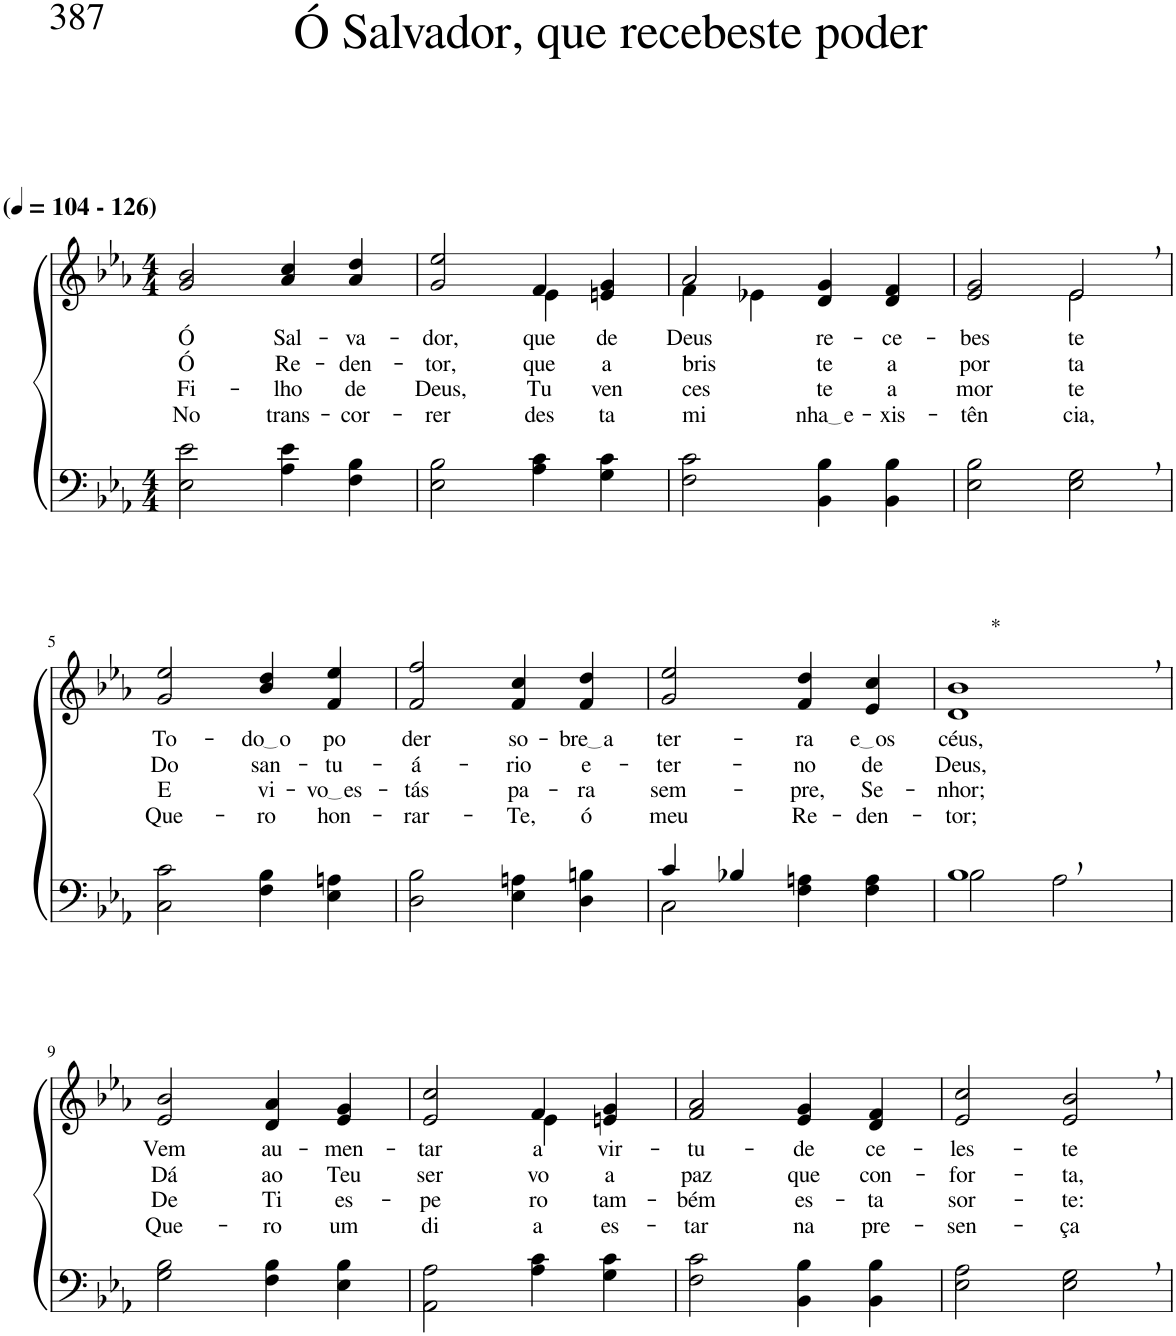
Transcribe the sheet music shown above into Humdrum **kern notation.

**kern	**kern	**text	**text	**text	**text
*part2	*part1	*part1	*part1	*part1	*part1
*staff2	*staff1	*staff1	*staff1	*staff1	*staff1
*I"Parte III e IV	*I"Parte I e II	*	*	*	*
*clefF4	*clefG2	*	*	*	*
*Trd1c2	*Trd1c2	*	*	*	*
*k[b-e-a-]	*k[b-e-a-]	*	*	*	*
*M4/4	*M4/4	*	*	*	*
*MM104	*MM104	*	*	*	*
=1	=1	=1	=1	=1	=1
!	!LO:TX:a:B:t=(	!	!	!	!
!	!LO:TX:a:B:t=- 126)	!	!	!	!
!	!	!LO:LY:b	!LO:LY:b	!LO:LY:b	!LO:LY:b
2E-\ 2e-\	2g/ 2b-/	Ó	Ó	Fi-	No
!	!	!LO:LY:b	!LO:LY:b	!LO:LY:b	!LO:LY:b
4A-\ 4e-\	4a-/ 4cc/	Sal-	Re-	-lho	trans-
!	!	!LO:LY:b	!LO:LY:b	!LO:LY:b	!LO:LY:b
4F\ 4B-\	4a-/ 4dd/	-va-	-den-	de	-cor-
=2	=2	=2	=2	=2	=2
!	!	!LO:LY:b	!LO:LY:b	!LO:LY:b	!LO:LY:b
*	*^	*	*	*	*
2E-\ 2B-\	2g/ 2ee-/	2ryy	-dor,	-tor,	Deus,	-rer
!	!	!	!LO:LY:b	!LO:LY:b	!LO:LY:b	!LO:LY:b
4A-\ 4c\	4f/	4e-\	que	que	Tu	des-
!	!	!	!LO:LY:b	!LO:LY:b	!LO:LY:b	!LO:LY:b
4G\ 4c\	4en/ 4g/	4ryy	de	a-	ven-	-ta
=3	=3	=3	=3	=3	=3	=3
!	!	!	!LO:LY:b	!LO:LY:b	!LO:LY:b	!LO:LY:b
2F\ 2c\	2a-/	4f\	Deus	-bris-	-ces-	mi-
.	.	4e-X\	.	.	.	.
!	!	!	!LO:LY:b	!LO:LY:b	!LO:LY:b	!LO:LY:b
4BB-\ 4B-\	4d/ 4g/	2ryy	re-	-te	-te	nha e
!	!	!	!LO:LY:b	!LO:LY:b	!LO:LY:b	!LO:LY:b
4BB-\ 4B-\	4d/ 4f/	.	-ce-	a	a	-xis-
=4	=4	=4	=4	=4	=4	=4
!	!	!	!LO:LY:b	!LO:LY:b	!LO:LY:b	!LO:LY:b
2E-\ 2B-\	2e-/ 2g/	2ryy	-bes-	por-	mor-	-tên-
!	!	!	!LO:LY:b	!LO:LY:b	!LO:LY:b	!LO:LY:b
2E-\, 2G\,	2e-,/	2e-\	-te	-ta	-te	-cia,
!!LO:LB:g=z
=5	=5	=5	=5	=5	=5	=5
!	!	!	!LO:LY:b	!LO:LY:b	!LO:LY:b	!LO:LY:b
*	*v	*v	*	*	*	*
2C\ 2c\	2g/ 2ee-/	To-	Do	-E	Que-
!	!	!LO:LY:b	!LO:LY:b	!LO:LY:b	!LO:LY:b
4F\ 4B-\	4b-/ 4dd/	do o	san-	vi-	-ro
!	!	!LO:LY:b	!LO:LY:b	!LO:LY:b	!LO:LY:b
4E-\ 4An\	4f/ 4ee-/	po	-tu-	vo es	hon-
=6	=6	=6	=6	=6	=6
!	!	!LO:LY:b	!LO:LY:b	!LO:LY:b	!LO:LY:b
2D\ 2B-\	2f/ 2ff/	der	-á-	-tás	-rar-
!	!	!LO:LY:b	!LO:LY:b	!LO:LY:b	!LO:LY:b
4E-\ 4An\	4f/ 4cc/	so-	-rio	pa-	-Te,
!	!	!LO:LY:b	!LO:LY:b	!LO:LY:b	!LO:LY:b
4D\ 4Bn\	4f/ 4dd/	bre a	e-	-ra	ó
=7	=7	=7	=7	=7	=7
*^	*	*	*	*	*
!	!	!	!LO:LY:b	!LO:LY:b	!LO:LY:b	!LO:LY:b
4c/	2C\	2g/ 2ee-/	ter-	-ter-	sem-	meu
4B-X/	.	.	.	.	.	.
!	!	!	!LO:LY:b	!LO:LY:b	!LO:LY:b	!LO:LY:b
2ryy	4F\ 4An\	4f/ 4dd/	-ra	-no	-pre,	Re-
!	!	!	!LO:LY:b	!LO:LY:b	!LO:LY:b	!LO:LY:b
.	4F\ 4A\	4e-/ 4cc/	e os	de	Se-	-den-
=8	=8	=8	=8	=8	=8	=8
!	!	!LO:TX:a:t=*	!	!	!	!
!	!	!	!LO:LY:b	!LO:LY:b	!LO:LY:b	!LO:LY:b
1B-,	2B-\	1d, 1b-,	céus,	Deus,	-nhor;	-tor;
.	2A-\	.	.	.	.	.
!!LO:LB:g=z
=9	=9	=9	=9	=9	=9	=9
!	!	!	!LO:LY:b	!LO:LY:b	!LO:LY:b	!LO:LY:b
*v	*v	*	*	*	*	*
2G\ 2B-\	2e-/ 2b-/	Vem	Dá	De	Que-
!	!	!LO:LY:b	!LO:LY:b	!LO:LY:b	!LO:LY:b
4F\ 4B-\	4d/ 4a-/	au-	ao	Ti	-ro
!	!	!LO:LY:b	!LO:LY:b	!LO:LY:b	!LO:LY:b
4E-\ 4B-\	4e-/ 4g/	-men-	Teu	es-	um
=10	=10	=10	=10	=10	=10
!	!	!LO:LY:b	!LO:LY:b	!LO:LY:b	!LO:LY:b
*	*^	*	*	*	*
2AA-\ 2A-\	2e-/ 2cc/	2ryy	-tar	ser-	-pe-	di-
!	!	!	!LO:LY:b	!LO:LY:b	!LO:LY:b	!LO:LY:b
4A-\ 4c\	4f/	4e-\	a	-vo	ro	-a
!	!	!	!LO:LY:b	!LO:LY:b	!LO:LY:b	!LO:LY:b
4G\ 4c\	4en/ 4g/	4ryy	vir-	a	tam-	es-
=11	=11	=11	=11	=11	=11	=11
!	!	!	!LO:LY:b	!LO:LY:b	!LO:LY:b	!LO:LY:b
*	*v	*v	*	*	*	*
2F\ 2c\	2f/ 2a-/	-tu-	paz	-bém	-tar
!	!	!LO:LY:b	!LO:LY:b	!LO:LY:b	!LO:LY:b
4BB-\ 4B-\	4e-/ 4g/	-de	que	es-	na
!	!	!LO:LY:b	!LO:LY:b	!LO:LY:b	!LO:LY:b
4BB-\ 4B-\	4d/ 4f/	ce-	con-	-ta	pre-
=12	=12	=12	=12	=12	=12
!	!	!LO:LY:b	!LO:LY:b	!LO:LY:b	!LO:LY:b
2E-\ 2A-\	2e-/ 2cc/	-les-	-for-	sor-	-sen-
!	!	!LO:LY:b	!LO:LY:b	!LO:LY:b	!LO:LY:b
2E-\, 2G\,	2e-/, 2b-/,	-te	-ta,	-te:	-ça
=	=	=	=	=	=
*-	*-	*-	*-	*-	*-
